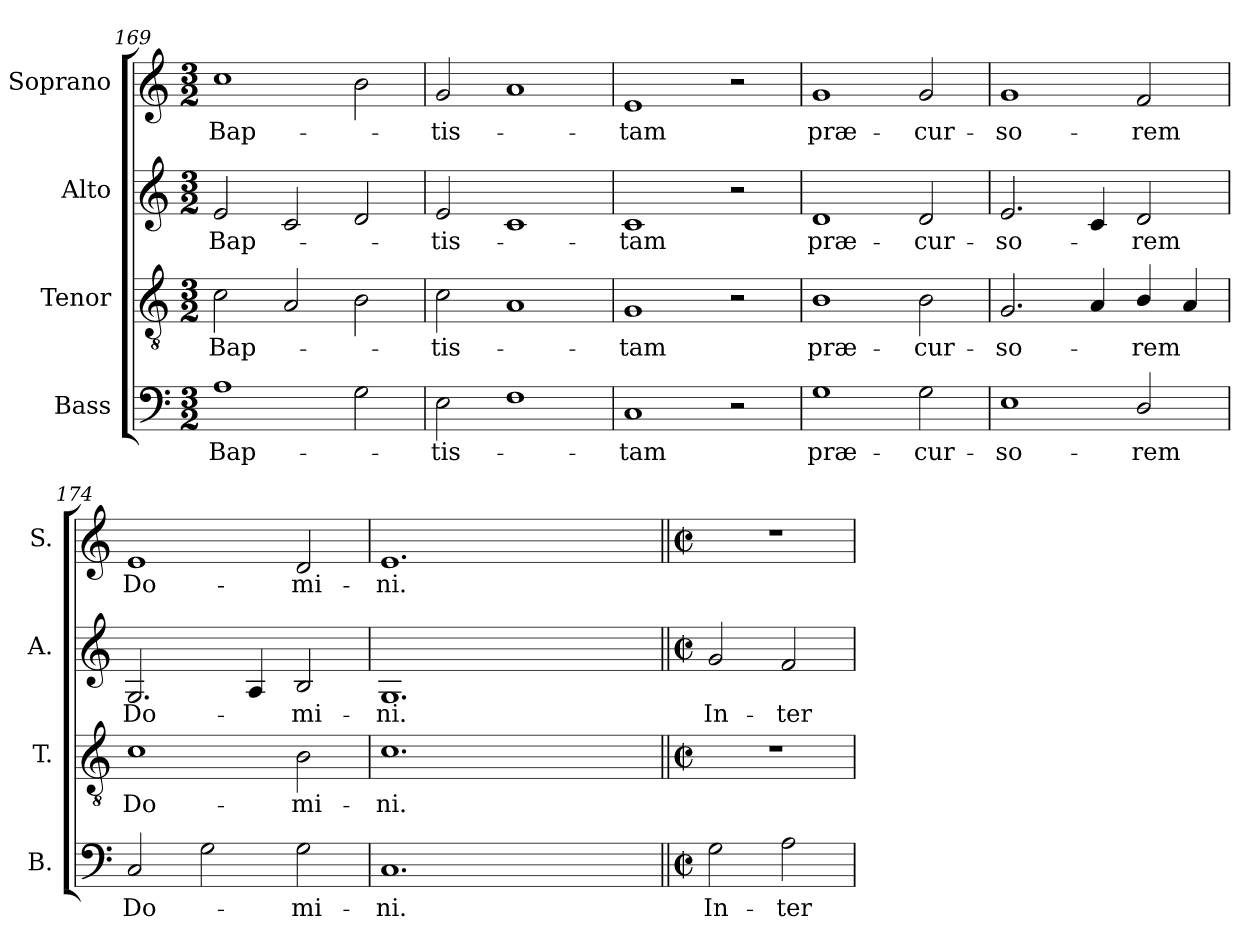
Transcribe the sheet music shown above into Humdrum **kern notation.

**kern	**text	**kern	**text	**kern	**text	**kern	**text
*part4	*part4	*part3	*part3	*part2	*part2	*part1	*part1
*staff4	*staff4	*staff3	*staff3	*staff2	*staff2	*staff1	*staff1
*I"Bass	*	*I"Tenor	*	*I"Alto	*	*I"Soprano	*
*I'B.	*	*I'T.	*	*I'A.	*	*I'S.	*
*clefF4	*	*clefGv2	*	*clefG2	*	*clefG2	*
*	*	*ITrd7c12	*	*	*	*	*
*k[]	*	*k[]	*	*k[]	*	*k[]	*
*C:	*	*C:	*	*C:	*	*C:	*
*M3/2	*	*M3/2	*	*M3/2	*	*M3/2	*
=169	=169	=169	=169	=169	=169	=169	=169
!	!LO:LY:b:color=#000000	!	!	!	!	!	!
!	!	!	!LO:LY:b:color=#000000	!	!	!	!
!	!	!	!	!	!LO:LY:b:color=#000000	!	!
!	!	!	!	!	!	!	!LO:LY:b:color=#000000
1Ai	Bap-	2Ci\	Bap-	2ei/	Bap-	1cci	Bap-
.	.	2AAi/	.	2ci/	.	.	.
2Gi\	.	2BBi\	.	2di/	.	2bi\	.
=170	=170	=170	=170	=170	=170	=170	=170
!	!LO:LY:b:color=#000000	!	!	!	!	!	!
!	!	!	!LO:LY:b:color=#000000	!	!	!	!
!	!	!	!	!	!LO:LY:b:color=#000000	!	!
!	!	!	!	!	!	!	!LO:LY:b:color=#000000
2Ei\	-tis-	2Ci\	-tis-	2ei/	-tis-	2gi/	-tis-
1Fi	.	1AAi	.	1ci	.	1ai	.
!!LO:LB:g=z
=171	=171	=171	=171	=171	=171	=171	=171
!	!LO:LY:b:color=#000000	!	!	!	!	!	!
!	!	!	!LO:LY:b:color=#000000	!	!	!	!
!	!	!	!	!	!LO:LY:b:color=#000000	!	!
!	!	!	!	!	!	!	!LO:LY:b:color=#000000
1Ci	-tam	1GGi	-tam	1ci	-tam	1ei	-tam
2r	.	2r	.	2r	.	2r	.
=172	=172	=172	=172	=172	=172	=172	=172
!	!LO:LY:b:color=#000000	!	!	!	!	!	!
!	!	!	!LO:LY:b:color=#000000	!	!	!	!
!	!	!	!	!	!LO:LY:b:color=#000000	!	!
!	!	!	!	!	!	!	!LO:LY:b:color=#000000
1Gi	præ-	1BBi	præ-	1di	præ-	1gi	præ-
!	!LO:LY:b:color=#000000	!	!	!	!	!	!
!	!	!	!LO:LY:b:color=#000000	!	!	!	!
!	!	!	!	!	!LO:LY:b:color=#000000	!	!
!	!	!	!	!	!	!	!LO:LY:b:color=#000000
2Gi\	-cur-	2BBi\	-cur-	2di/	-cur-	2gi/	-cur-
=173	=173	=173	=173	=173	=173	=173	=173
!	!LO:LY:b:color=#000000	!	!	!	!	!	!
!	!	!	!LO:LY:b:color=#000000	!	!	!	!
!	!	!	!	!	!LO:LY:b:color=#000000	!	!
!	!	!	!	!	!	!	!LO:LY:b:color=#000000
1Ei	-so-	2.GGi/	-so-	2.ei/	-so-	1gi	-so-
.	.	4AAi/	.	4ci/	.	.	.
!	!LO:LY:b:color=#000000	!	!	!	!	!	!
!	!	!	!LO:LY:b:color=#000000	!	!	!	!
!	!	!	!	!	!LO:LY:b:color=#000000	!	!
!	!	!	!	!	!	!	!LO:LY:b:color=#000000
2Di/	-rem	4BBi/	-rem	2di/	-rem	2fi/	-rem
.	.	4AAi/	.	.	.	.	.
=174	=174	=174	=174	=174	=174	=174	=174
!	!LO:LY:b:color=#000000	!	!	!	!	!	!
!	!	!	!LO:LY:b:color=#000000	!	!	!	!
!	!	!	!	!	!LO:LY:b:color=#000000	!	!
!	!	!	!	!	!	!	!LO:LY:b:color=#000000
2Ci/	Do-	1Ci	Do-	2.Gi/	Do-	1ei	Do-
2Gi\	.	.	.	.	.	.	.
.	.	.	.	4Ai/	.	.	.
!	!LO:LY:b:color=#000000	!	!	!	!	!	!
!	!	!	!LO:LY:b:color=#000000	!	!	!	!
!	!	!	!	!	!LO:LY:b:color=#000000	!	!
!	!	!	!	!	!	!	!LO:LY:b:color=#000000
2Gi\	-mi-	2BBi\	-mi-	2Bi/	-mi-	2di/	-mi-
=175	=175	=175	=175	=175	=175	=175	=175
!	!LO:LY:b:color=#000000	!	!	!	!	!	!
!	!	!	!LO:LY:b:color=#000000	!	!	!	!
!	!	!	!	!	!LO:LY:b:color=#000000	!	!
!	!	!	!	!	!	!	!LO:LY:b:color=#000000
*	*	*	*	*	*	*^	*
1.Ci	-ni.	1.Ci	-ni.	1.Gi	-ni.	1.ei	2ryy	-ni.
.	.	.	.	.	.	.	4ryy	.
.	.	.	.	.	.	.	16ryy	.
.	.	.	.	.	.	.	64ryy	.
.	.	.	.	.	.	.	128ryy	.
.	.	.	.	.	.	.	512.ryy	.
.	.	.	.	.	.	.	2ryy	.
.	.	.	.	.	.	.	8ryy	.
.	.	.	.	.	.	.	32ryy	.
.	.	.	.	.	.	.	256ryy	.
.	.	.	.	.	.	.	1024ryy	.
*	*	*	*	*	*	*v	*v	*
=176||	=176||	=176||	=176||	=176||	=176||	=176||	=176||
*M2/2	*	*M2/2	*	*M2/2	*	*M2/2	*
*met(c|)	*	*met(c|)	*	*met(c|)	*	*met(c|)	*
*	*	*	*	*	*	*^	*
!	!LO:LY:b:color=#000000	!	!	!	!	!	!	!
*	*	*	*	*	*	*v	*v	*
*	*	*	*	*	*	*^	*
!	!	!	!	!	!LO:LY:b:color=#000000	!	!	!
*	*	*	*	*	*	*v	*v	*
2Gi\	In-	1r	.	2gi/	In-	1r	.
!	!LO:LY:b:color=#000000	!	!	!	!	!	!
!	!	!	!	!	!LO:LY:b:color=#000000	!	!
2Ai\	-ter	.	.	2fi/	-ter	.	.
=	=	=	=	=	=	=	=
*-	*-	*-	*-	*-	*-	*-	*-
